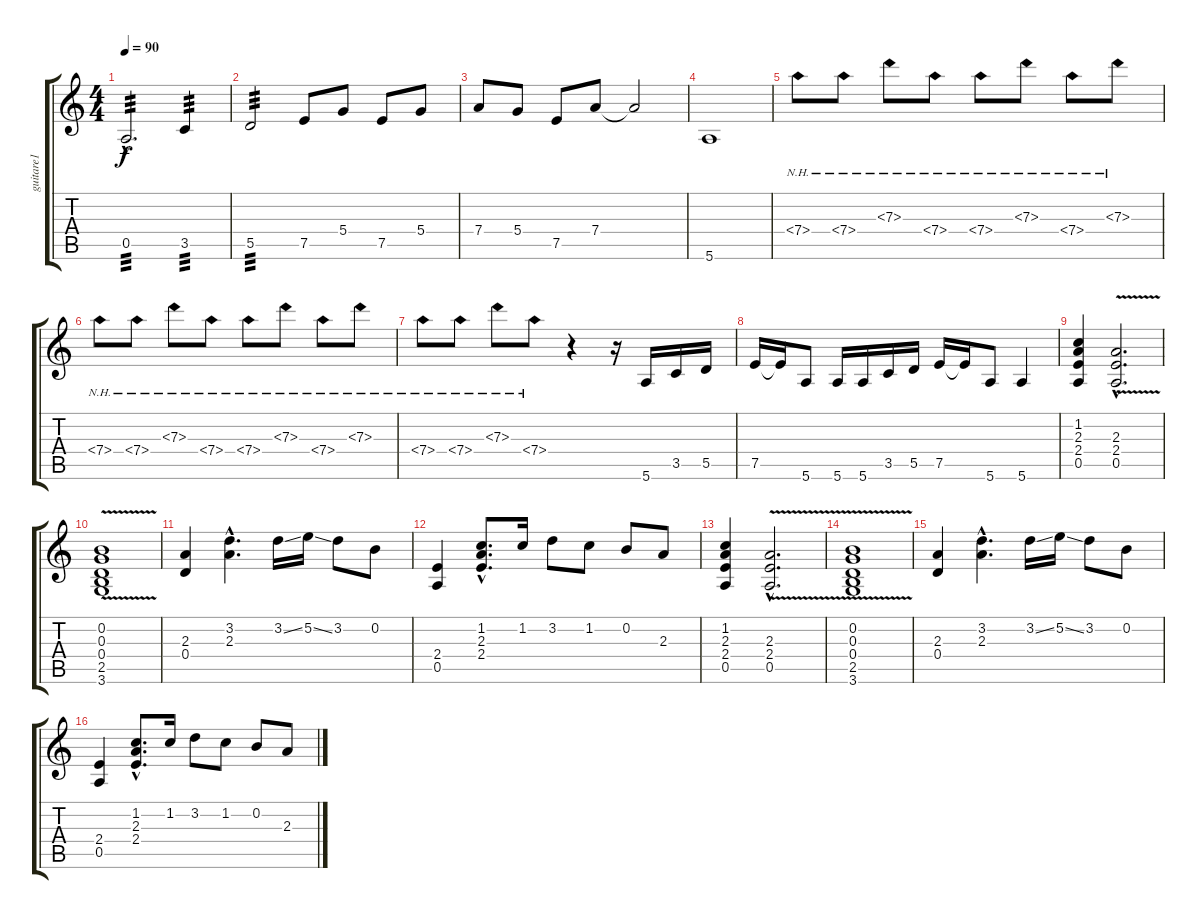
\track ("guitare1" "guitare1") {instrument overdrivenguitar}
\staff {score tabs}
\tuning (E4 B3 G3 D3 A2 E2) {hide}
\ts (4 4)
\tempo 90
\clef g2
\ks c
0.5{hac}.2{d tp 3 dy f} 3.5.4{tp 3} |
5.5.2{tp 3} 7.5.8 5.4.8 7.5.8 5.4.8 |
7.4.8 5.4.8 7.5.8 7.4.8 7.4{t}.2 |
5.6.1 |
7.4{nh}.8{instrument guitarharmonics} 7.4{nh}.8{instrument guitarharmonics} 7.3{nh}.8{instrument guitarharmonics} 7.4{nh}.8{instrument guitarharmonics} 7.4{nh}.8{instrument guitarharmonics} 7.3{nh}.8{instrument guitarharmonics} 7.4{nh}.8{instrument guitarharmonics} 7.3{nh}.8{instrument guitarharmonics} |
7.4{nh}.8{instrument guitarharmonics} 7.4{nh}.8{instrument guitarharmonics} 7.3{nh}.8{instrument guitarharmonics} 7.4{nh}.8{instrument guitarharmonics} 7.4{nh}.8{instrument guitarharmonics} 7.3{nh}.8{instrument guitarharmonics} 7.4{nh}.8{instrument guitarharmonics} 7.3{nh}.8{instrument guitarharmonics} |
7.4{nh}.8{instrument guitarharmonics} 7.4{nh}.8{instrument guitarharmonics} 7.3{nh}.8{instrument guitarharmonics} 7.4{nh}.8{instrument guitarharmonics} r.4 r.16 5.6.16{instrument overdrivenguitar} 3.5.16 5.5.16 |
7.5.16 7.5{t}.16 5.6.8 5.6.16 5.6.16 3.5.16 5.5.16 7.5.16 7.5{t}.16 5.6.8 5.6.4 |
(1.2 2.3 2.4 0.5).4 (2.3{v hac} 2.4{v hac} 0.5{v hac}).2{d} |
(0.2{v} 0.3{v} 0.4{v} 2.5{v} 3.6{v}).1 |
(2.3 0.4).4 (3.2{hac} 2.3{hac}).4{d} 3.2{ss}.16 5.2{ss}.16 3.2.8 0.2.8 |
(2.4 0.5).4 (1.2{hac} 2.3{hac} 2.4{hac}).8{d} 1.2.16 3.2.8 1.2.8 0.2.8 2.3.8 |
(1.2 2.3 2.4 0.5).4 (2.3{v hac} 2.4{v hac} 0.5{v hac}).2{d} |
(0.2{v} 0.3{v} 0.4{v} 2.5{v} 3.6{v}).1 |
(2.3 0.4).4 (3.2{hac} 2.3{hac}).4{d} 3.2{ss}.16 5.2{ss}.16 3.2.8 0.2.8 |
(2.4 0.5).4 (1.2{hac} 2.3{hac} 2.4{hac}).8{d} 1.2.16 3.2.8 1.2.8 0.2.8 2.3.8
